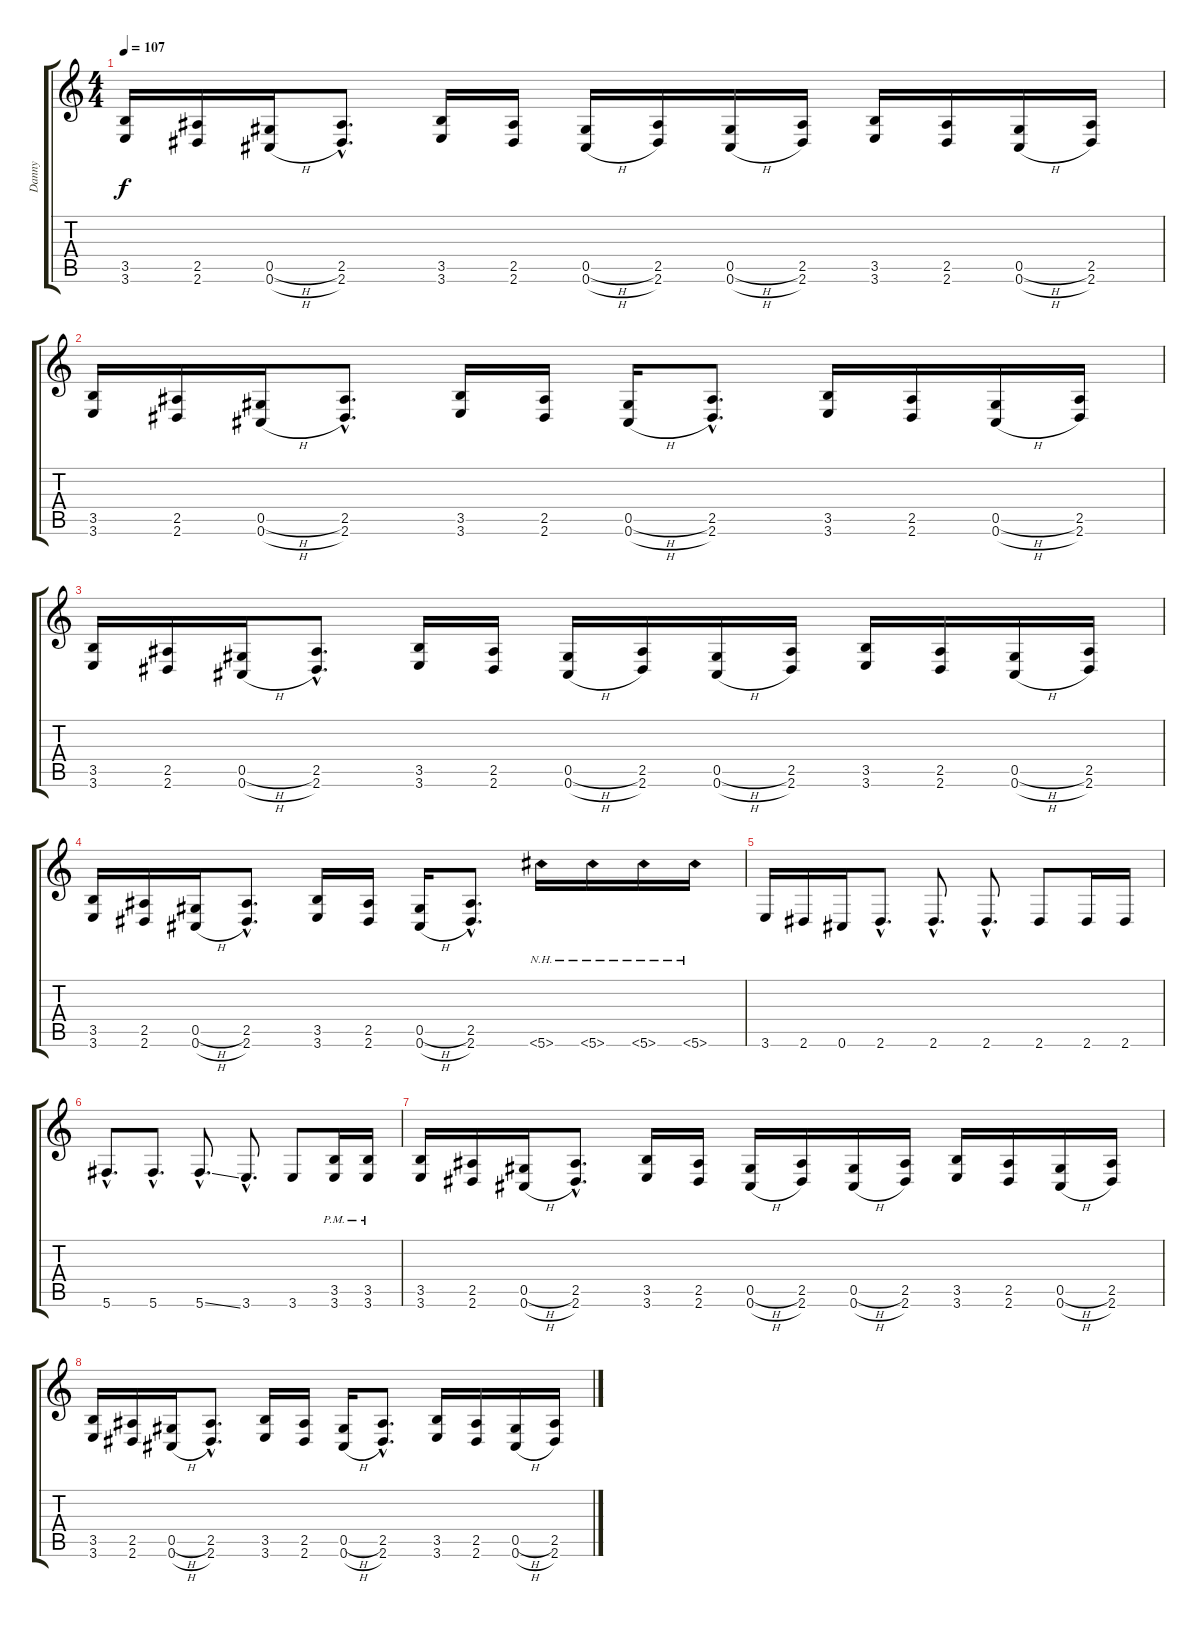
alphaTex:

\track ("Danny" "Danny") {instrument distortionguitar}
\staff {score tabs}
\tuning (Eb4 Bb3 Gb3 Db3 Ab2 Db2) {hide}
\ts (4 4)
\tempo 107
\clef g2
\ks c
(3.5 3.6).16{dy f} (2.5 2.6).16 (0.5{h} 0.6{h}).16 (2.5{hac} 2.6{hac}).8{d} (3.5 3.6).16 (2.5 2.6).16 (0.5{h} 0.6{h}).16 (2.5 2.6).16 (0.5{h} 0.6{h}).16 (2.5 2.6).16 (3.5 3.6).16 (2.5 2.6).16 (0.5{h} 0.6{h}).16 (2.5 2.6).16 |
(3.5 3.6).16 (2.5 2.6).16 (0.5{h} 0.6{h}).16 (2.5{hac} 2.6{hac}).8{d} (3.5 3.6).16 (2.5 2.6).16 (0.5{h} 0.6{h}).16 (2.5{hac} 2.6{hac}).8{d} (3.5 3.6).16 (2.5 2.6).16 (0.5{h} 0.6{h}).16 (2.5 2.6).16 |
(3.5 3.6).16 (2.5 2.6).16 (0.5{h} 0.6{h}).16 (2.5{hac} 2.6{hac}).8{d} (3.5 3.6).16 (2.5 2.6).16 (0.5{h} 0.6{h}).16 (2.5 2.6).16 (0.5{h} 0.6{h}).16 (2.5 2.6).16 (3.5 3.6).16 (2.5 2.6).16 (0.5{h} 0.6{h}).16 (2.5 2.6).16 |
(3.5 3.6).16 (2.5 2.6).16 (0.5{h} 0.6{h}).16 (2.5{hac} 2.6{hac}).8{d} (3.5 3.6).16 (2.5 2.6).16 (0.5{h} 0.6{h}).16 (2.5{hac} 2.6{hac}).8{d} 5.6{nh}.16 5.6{nh}.16 5.6{nh}.16 5.6{nh}.16 |
3.6.16 2.6.16 0.6.16 2.6{hac}.8{d} 2.6{hac}.8{d} 2.6{hac}.8{d} 2.6.8 2.6.16 2.6.16 |
5.6{hac}.8{d} 5.6{hac}.8{d} 5.6{ss hac}.8{d} 3.6{hac}.8{d} 3.6.8 (3.5{pm} 3.6{pm}).16 (3.5{pm} 3.6{pm}).16 |
(3.5 3.6).16 (2.5 2.6).16 (0.5{h} 0.6{h}).16 (2.5{hac} 2.6{hac}).8{d} (3.5 3.6).16 (2.5 2.6).16 (0.5{h} 0.6{h}).16 (2.5 2.6).16 (0.5{h} 0.6{h}).16 (2.5 2.6).16 (3.5 3.6).16 (2.5 2.6).16 (0.5{h} 0.6{h}).16 (2.5 2.6).16 |
(3.5 3.6).16 (2.5 2.6).16 (0.5{h} 0.6{h}).16 (2.5{hac} 2.6{hac}).8{d} (3.5 3.6).16 (2.5 2.6).16 (0.5{h} 0.6{h}).16 (2.5{hac} 2.6{hac}).8{d} (3.5 3.6).16 (2.5 2.6).16 (0.5{h} 0.6{h}).16 (2.5 2.6).16
